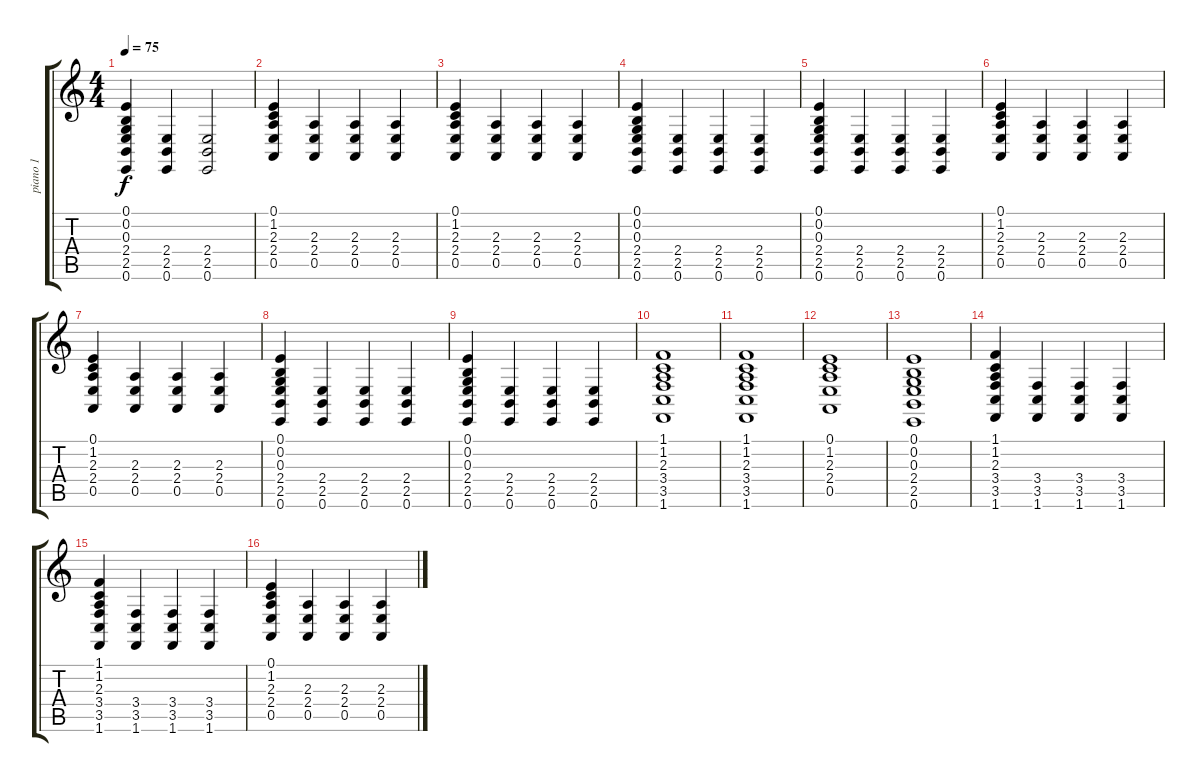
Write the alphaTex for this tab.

\track ("piano 1" "piano 1") {instrument acousticgrandpiano}
\staff {score tabs}
\tuning (E4 B3 G3 D3 A2 E2) {hide}
\ts (4 4)
\tempo 75
\clef g2
\ks c
(0.1 0.2 0.3 2.4 2.5 0.6).4{dy f} (2.4 2.5 0.6).4 (2.4 2.5 0.6).2 |
(0.1 1.2 2.3 2.4 0.5).4 (2.3 2.4 0.5).4 (2.3 2.4 0.5).4 (2.3 2.4 0.5).4 |
(0.1 1.2 2.3 2.4 0.5).4 (2.3 2.4 0.5).4 (2.3 2.4 0.5).4 (2.3 2.4 0.5).4 |
(0.1 0.2 0.3 2.4 2.5 0.6).4 (2.4 2.5 0.6).4 (2.4 2.5 0.6).4 (2.4 2.5 0.6).4 |
(0.1 0.2 0.3 2.4 2.5 0.6).4 (2.4 2.5 0.6).4 (2.4 2.5 0.6).4 (2.4 2.5 0.6).4 |
(0.1 1.2 2.3 2.4 0.5).4 (2.3 2.4 0.5).4 (2.3 2.4 0.5).4 (2.3 2.4 0.5).4 |
(0.1 1.2 2.3 2.4 0.5).4 (2.3 2.4 0.5).4 (2.3 2.4 0.5).4 (2.3 2.4 0.5).4 |
(0.1 0.2 0.3 2.4 2.5 0.6).4 (2.4 2.5 0.6).4 (2.4 2.5 0.6).4 (2.4 2.5 0.6).4 |
(0.1 0.2 0.3 2.4 2.5 0.6).4 (2.4 2.5 0.6).4 (2.4 2.5 0.6).4 (2.4 2.5 0.6).4 |
(1.1 1.2 2.3 3.4 3.5 1.6).1 |
(1.1 1.2 2.3 3.4 3.5 1.6).1 |
(0.1 1.2 2.3 2.4 0.5).1 |
(0.1 0.2 0.3 2.4 2.5 0.6).1 |
(1.1 1.2 2.3 3.4 3.5 1.6).4 (3.4 3.5 1.6).4 (3.4 3.5 1.6).4 (3.4 3.5 1.6).4 |
(1.1 1.2 2.3 3.4 3.5 1.6).4 (3.4 3.5 1.6).4 (3.4 3.5 1.6).4 (3.4 3.5 1.6).4 |
(0.1 1.2 2.3 2.4 0.5).4 (2.3 2.4 0.5).4 (2.3 2.4 0.5).4 (2.3 2.4 0.5).4
